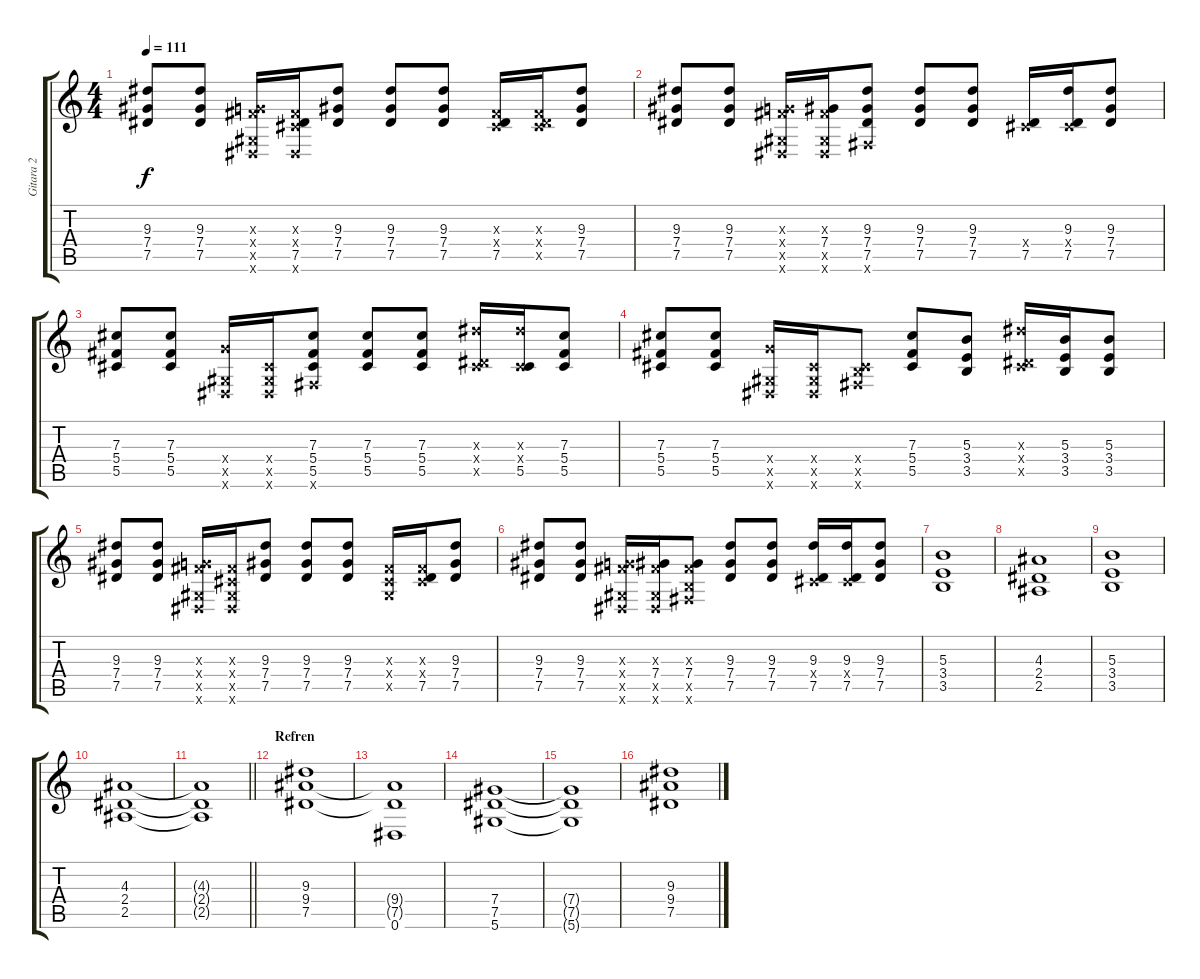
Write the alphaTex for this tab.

\track ("Gitara 2" "Gitara 2") {instrument overdrivenguitar}
\staff {score tabs}
\tuning (Eb4 Bb3 Gb3 Db3 Ab2 Eb2) {hide}
\ts (4 4)
\tempo 111
\clef g2
\ks c
(9.3 7.4 7.5).8{dy f volume 13 instrument distortionguitar} (9.3 7.4 7.5).8 (0.3{x} 6.4{x} 0.5{x} 0.6{x}).16 (0.3{x} 0.4{x} 7.5 0.6{x}).16 (9.3 7.4 7.5).8 (9.3 7.4 7.5).8 (9.3 7.4 7.5).8 (0.3{x} 0.4{x} 7.5).16 (0.3{x} 0.4{x} 7.5{x}).16 (9.3 7.4 7.5).8 |
(9.3 7.4 7.5).8 (9.3 7.4 7.5).8 (0.3{x} 6.4{x} 0.5{x} 0.6{x}).16 (0.3{x} 7.4 0.5{x} 0.6{x}).16 (9.3 7.4 7.5 3.6{x}).8 (9.3 7.4 7.5).8 (9.3 7.4 7.5).8 (0.4{x} 7.5).16 (9.3 0.4{x} 7.5).16 (9.3 7.4 7.5).8 |
(7.3 5.4 5.5).8 (7.3 5.4 5.5).8 (6.4{x} 0.5{x} 0.6{x}).16 (0.4{x} 0.5{x} 0.6{x}).16 (7.3 5.4 5.5 3.6{x}).8 (7.3 5.4 5.5).8 (7.3 5.4 5.5).8 (9.3{x} 0.4{x} 7.5{x}).16 (9.3{x} 0.4{x} 5.5).16 (7.3 5.4 5.5).8 |
(7.3 5.4 5.5).8 (7.3 5.4 5.5).8 (6.4{x} 0.5{x} 0.6{x}).16 (0.4{x} 0.5{x} 0.6{x}).16 (0.4{x} 3.5{x} 3.6{x}).8 (7.3 5.4 5.5).8 (5.3 3.4 3.5).8 (9.3{x} 0.4{x} 7.5{x}).16 (5.3 3.4 3.5).16 (5.3 3.4 3.5).8 |
(9.3 7.4 7.5).8 (9.3 7.4 7.5).8 (0.3{x} 6.4{x} 0.5{x} 0.6{x}).16 (0.3{x} 0.4{x} 0.5{x} 0.6{x}).16 (9.3 7.4 7.5).8 (9.3 7.4 7.5).8 (9.3 7.4 7.5).8 (0.3{x} 0.4{x} 0.5{x}).16 (0.3{x} 0.4{x} 7.5).16 (9.3 7.4 7.5).8 |
(9.3 7.4 7.5).8 (9.3 7.4 7.5).8 (0.3{x} 6.4{x} 0.5{x} 0.6{x}).16 (0.3{x} 7.4 0.5{x} 0.6{x}).16 (0.3{x} 7.4 3.5{x} 3.6{x}).8 (9.3 7.4 7.5).8 (9.3 7.4 7.5).8 (9.3 0.4{x} 7.5).16 (9.3 0.4{x} 7.5).16 (9.3 7.4 7.5).8 |
(5.3 3.4 3.5).1 |
(4.3 2.4 2.5).1 |
(5.3 3.4 3.5).1 |
(4.3 2.4 2.5).1 |
\barLineRight lightlight
(4.3{t} 2.4{t} 2.5{t}).1 |
\section ("" "Refren")
(9.3 9.4 7.5).1 |
(9.4{t} 7.5{t} 0.6).1 |
(7.4 7.5 5.6).1 |
(7.4{t} 7.5{t} 5.6{t}).1 |
(9.3 9.4 7.5).1
